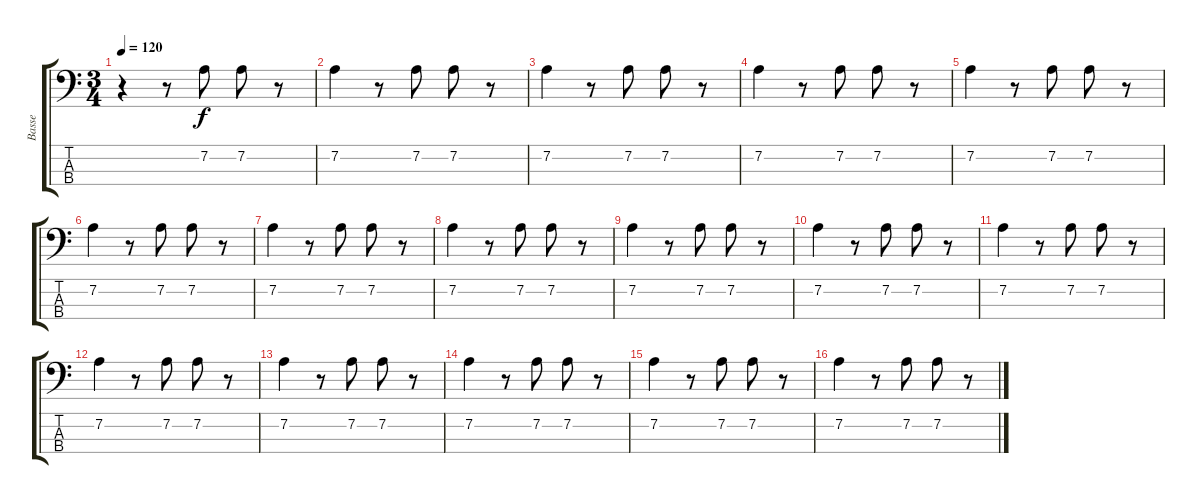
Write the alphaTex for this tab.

\track ("Basse" "Basse") {instrument electricbassfinger}
\staff {score tabs}
\tuning (G2 D2 A1 E1) {hide}
\ts (3 4)
\tempo 120
\clef f4
\ks c
r.4{dy f} r.8 7.2.8 7.2.8 r.8 |
7.2.4 r.8 7.2.8 7.2.8 r.8 |
7.2.4 r.8 7.2.8 7.2.8 r.8 |
7.2.4 r.8 7.2.8 7.2.8 r.8 |
7.2.4 r.8 7.2.8 7.2.8 r.8 |
7.2.4 r.8 7.2.8 7.2.8 r.8 |
7.2.4 r.8 7.2.8 7.2.8 r.8 |
7.2.4 r.8 7.2.8 7.2.8 r.8 |
7.2.4 r.8 7.2.8 7.2.8 r.8 |
7.2.4 r.8 7.2.8 7.2.8 r.8 |
7.2.4 r.8 7.2.8 7.2.8 r.8 |
7.2.4 r.8 7.2.8 7.2.8 r.8 |
7.2.4 r.8 7.2.8 7.2.8 r.8 |
7.2.4 r.8 7.2.8 7.2.8 r.8 |
7.2.4 r.8 7.2.8 7.2.8 r.8 |
7.2.4 r.8 7.2.8 7.2.8 r.8
